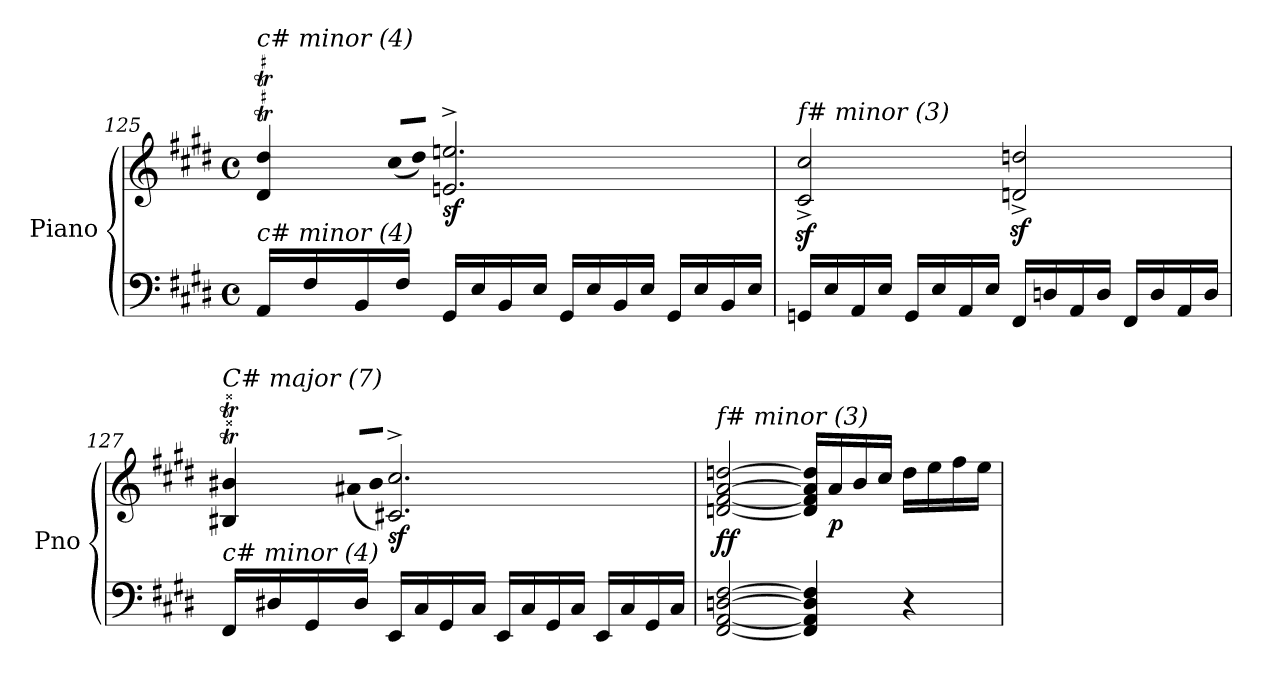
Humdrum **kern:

**kern	**kern	**dynam
*part1	*part1	*part1
*staff2	*staff1	*staff1/2
*I"Piano	*	*
*I'Pno	*	*
!!LO:LB:g=z
*clefF4	*clefG2	*
*k[f#c#g#d#]	*k[f#c#g#d#]	*
*M4/4	*M4/4	*
*met(c)	*met(c)	*
=125	=125	=125
*^	*^	*
*	*	*	*Xtuplet	*
!	!	!LO:TX:i:t=c# minor (4)	!	!
!LO:TX:i:t=c# minor (4)	!	!	!	!
!	!	!	!LO:N:vis=64%9	!
30ryy	16AA/LL	4d#/T 4dd#/T	30ryy	.
480ryy	.	.	480ryy	.
!	!	!	!LO:N:vis=16	!
320%69ryy	.	.	640%23ee!yy	.
.	16F#/	.	.	.
!	!	!	!LO:N:vis=16	!
.	.	.	640%23dd#!yy	.
!	!	!	!LO:N:vis=16	!
.	.	.	640%23eenyy	.
.	16BB/	.	.	.
!	!	!	!LO:N:vis=16	!
.	.	.	640%23dd#!yy	.
!	!	!	!LO:N:vis=16	!
.	.	.	(640%23cc#/LL	.
.	16F#/JJ	.	.	.
!	!	!	!LO:N:vis=16	!
.	.	.	640%23dd#/JJ)	.
!	!	!	!	!LO:DY:b
.	16GG#/LL	2.en/^ 2.een/^	.	sf
960%719ryy	.	.	320%11ryy	.
.	.	.	480%343ryy	.
.	16E/	.	.	.
.	16BB/	.	.	.
.	16E/JJ	.	.	.
.	16GG#/LL	.	.	.
.	16E/	.	.	.
.	16BB/	.	.	.
.	16E/JJ	.	.	.
.	16GG#/LL	.	.	.
.	16E/	.	.	.
.	16BB/	.	.	.
.	16E/JJ	.	.	.
*	*	*v	*v	*
=126	=126	=126	=126
!	!	!LO:TX:i:t=f# minor (3)	!
!LO:TX:i:t=f# minor (3)	!	!	!
*v	*v	*	*
16GGn/LL	2c#/z<^ 2cc#/z<^	.
16E/	.	.
16AA/	.	.
16E/JJ	.	.
16GG/LL	.	.
16E/	.	.
16AA/	.	.
16E/JJ	.	.
16FF#/LL	2dn/z<^ 2ddn/z<^	.
16Dn/	.	.
16AA/	.	.
16D/JJ	.	.
16FF#/LL	.	.
16D/	.	.
16AA/	.	.
16D/JJ	.	.
=127	=127	=127
*^	*^	*
!	!	!LO:TX:i:t=C# major (7)	!	!
!LO:TX:i:t=c# minor (4)	!	!	!	!
!	!	!	!LO:N:vis=64%9	!
30ryy	16FF#/LL	4B#X/T 4b#X/T	30ryy	.
480ryy	.	.	480ryy	.
!	!	!	!LO:N:vis=16	!
320%69ryy	.	.	640%23cc#!yy	.
.	16D#X/	.	.	.
!	!	!	!LO:N:vis=16	!
.	.	.	640%23b#!yy	.
!	!	!	!LO:N:vis=16	!
.	.	.	640%23cc#!yy	.
.	16GG#/	.	.	.
!	!	!	!LO:N:vis=16	!
.	.	.	640%23b#!yy	.
!	!	!	!LO:N:vis=16	!
.	.	.	(640%23a#X/LL	.
.	16D#/JJ	.	.	.
!	!	!	!LO:N:vis=16	!
.	.	.	640%23b#/JJ)	.
!	!	!	!	!LO:DY:b
.	16EE/LL	2.c#/^ 2.cc#/^	.	sf
960%719ryy	.	.	320%11ryy	.
.	.	.	480%343ryy	.
.	16C#/	.	.	.
.	16GG#/	.	.	.
.	16C#/JJ	.	.	.
.	16EE/LL	.	.	.
.	16C#/	.	.	.
.	16GG#/	.	.	.
.	16C#/JJ	.	.	.
.	16EE/LL	.	.	.
.	16C#/	.	.	.
.	16GG#/	.	.	.
.	16C#/JJ	.	.	.
*	*	*v	*v	*
!!LO:LB:g=z
=128	=128	=128	=128
!	!	!LO:TX:i:t=f# minor (3)	!
!LO:TX:i:t=f# minor (3)	!	!	!
!	!	!	!LO:DY:b
*v	*v	*	*
[2FF#/ [2AA/ [2Dn/ [2F#/	[2dn/ [2f#/ [2a/ [2ddn/	ff
4FF#/] 4AA/] 4D/] 4F#/]	16d/] 16f#/] 16a/] 16dd/]LL	.
!	!	!LO:DY:b
.	16a/	p
.	16b/	.
.	16cc#/JJ	.
4r	16dd\LL	.
.	16ee\	.
.	16ff#\	.
.	16ee\JJ	.
=	=	=
*-	*-	*-
